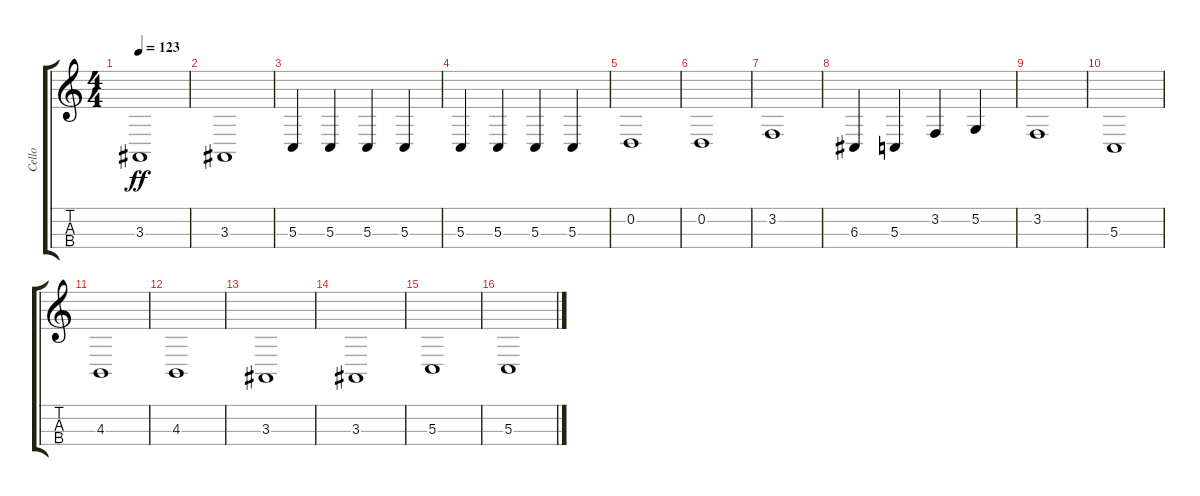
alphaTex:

\track ("Cello" "Cello") {instrument cello}
\staff {score tabs}
\tuning (A3 D3 G2 C2) {hide}
\ts (4 4)
\tempo 123
\clef g2
\ks c
3.3.1{dy ff} |
3.3.1 |
5.3.4 5.3.4 5.3.4 5.3.4 |
5.3.4 5.3.4 5.3.4 5.3.4 |
0.2.1 |
0.2.1 |
3.2.1 |
6.3.4 5.3.4 3.2.4 5.2.4 |
3.2.1 |
5.3.1 |
4.3.1 |
4.3.1 |
3.3.1 |
3.3.1 |
5.3.1 |
5.3.1
